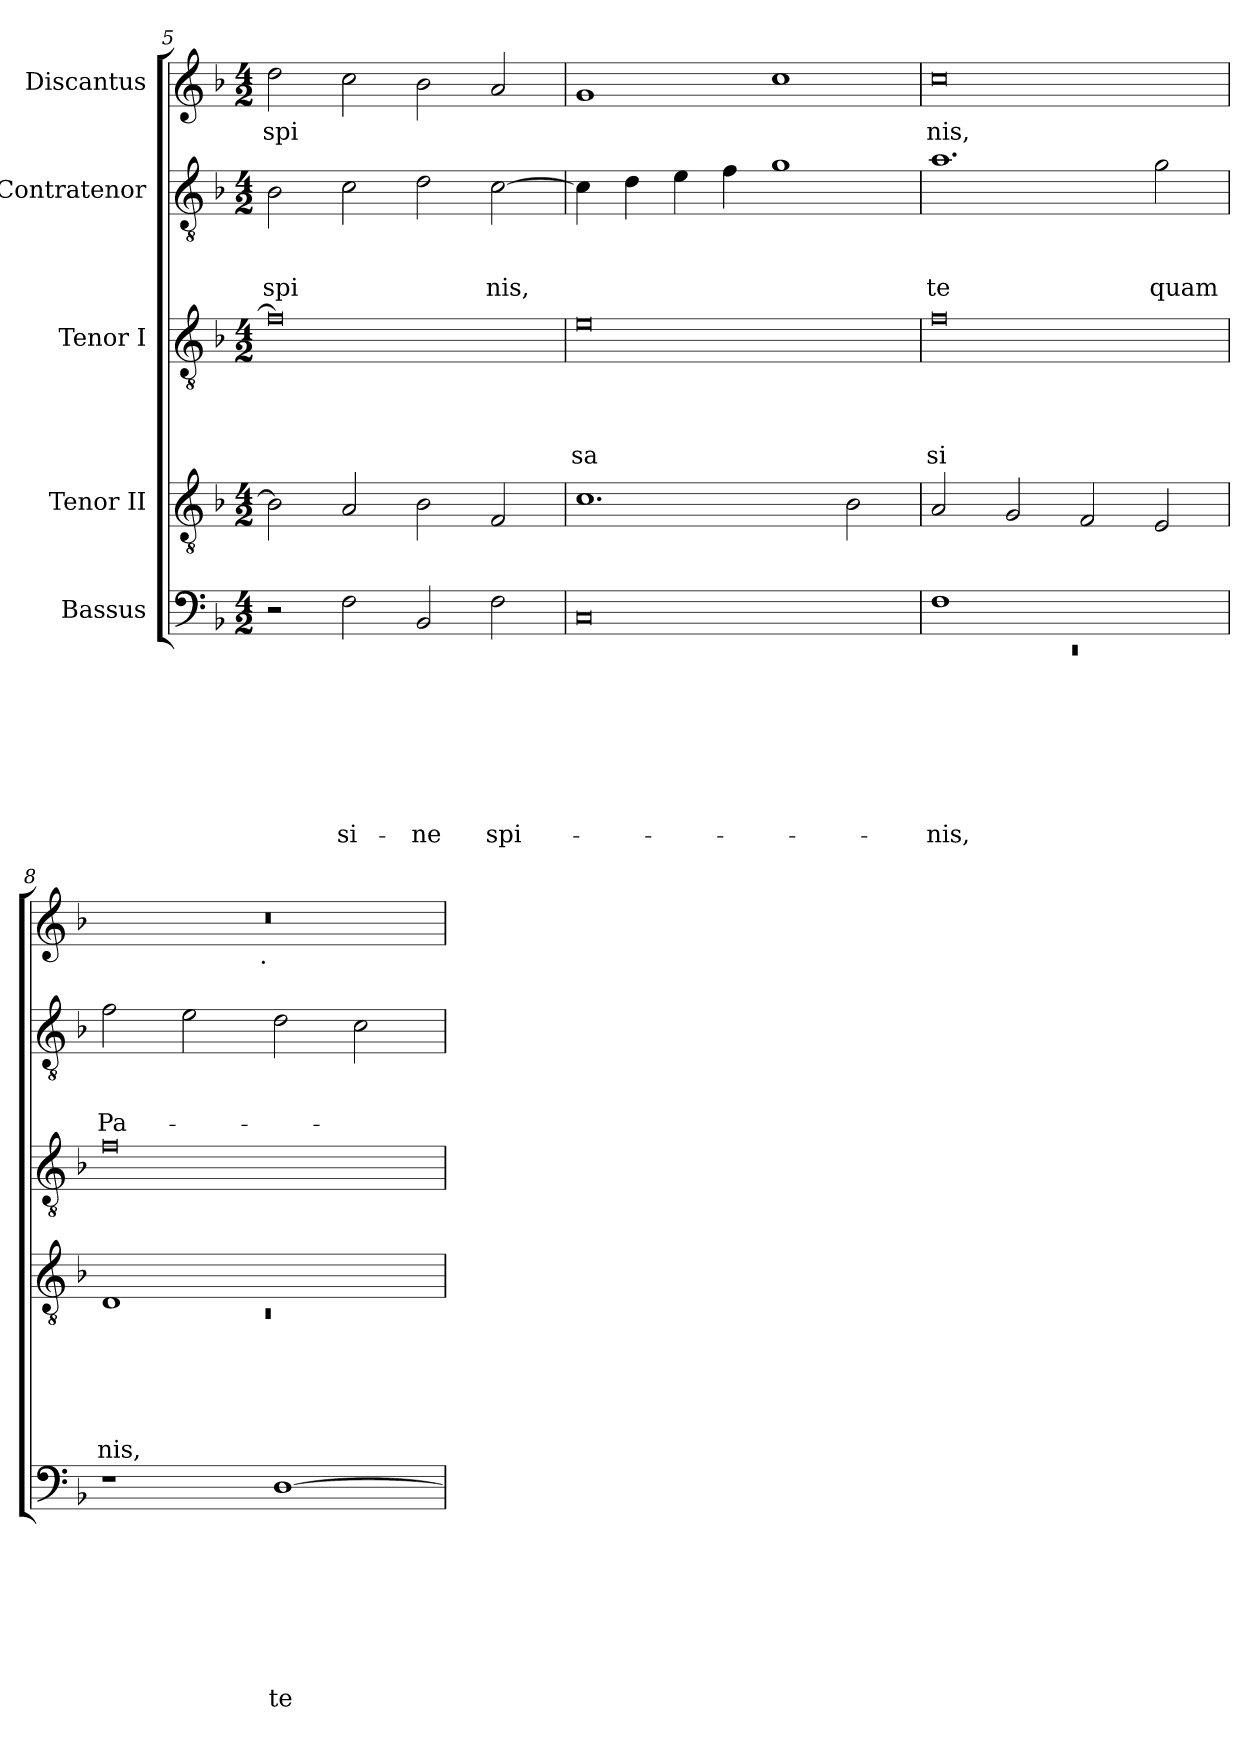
**kern	**text	**text	**text	**text	**text	**text	**text	**text	**kern	**text	**text	**text	**text	**text	**text	**kern	**text	**text	**text	**text	**kern	**text	**text	**text	**kern	**text
*part5	*part5	*part5	*part5	*part5	*part5	*part5	*part5	*part5	*part4	*part4	*part4	*part4	*part4	*part4	*part4	*part3	*part3	*part3	*part3	*part3	*part2	*part2	*part2	*part2	*part1	*part1
*staff5	*staff5	*staff5	*staff5	*staff5	*staff5	*staff5	*staff5	*staff5	*staff4	*staff4	*staff4	*staff4	*staff4	*staff4	*staff4	*staff3	*staff3	*staff3	*staff3	*staff3	*staff2	*staff2	*staff2	*staff2	*staff1	*staff1
*I"Bassus	*	*	*	*	*	*	*	*	*I"Tenor II	*	*	*	*	*	*	*I"Tenor I	*	*	*	*	*I"Contratenor	*	*	*	*I"Discantus	*
*clefF4	*	*	*	*	*	*	*	*	*clefGv2	*	*	*	*	*	*	*clefGv2	*	*	*	*	*clefGv2	*	*	*	*clefG2	*
*k[b-]	*	*	*	*	*	*	*	*	*k[b-]	*	*	*	*	*	*	*k[b-]	*	*	*	*	*k[b-]	*	*	*	*k[b-]	*
*F:	*	*	*	*	*	*	*	*	*F:	*	*	*	*	*	*	*F:	*	*	*	*	*F:	*	*	*	*F:	*
*M4/2	*	*	*	*	*	*	*	*	*M4/2	*	*	*	*	*	*	*M4/2	*	*	*	*	*M4/2	*	*	*	*M4/2	*
=5	=5	=5	=5	=5	=5	=5	=5	=5	=5	=5	=5	=5	=5	=5	=5	=5	=5	=5	=5	=5	=5	=5	=5	=5	=5	=5
!	!	!	!	!	!	!	!	!	!	!	!	!	!	!	!	!	!	!	!	!	!	!	!	!LO:LY:b	!	!LO:LY:b
2r	.	.	.	.	.	.	.	.	2B-\]	.	.	.	.	.	.	0f]	.	.	.	.	2B-\	.	.	spi	2dd>\	spi
!	!	!	!	!	!	!	!	!LO:LY:b	!	!	!	!	!	!	!	!	!	!	!	!	!	!	!	!	!	!
2F\	.	.	.	.	.	.	.	si-	2A/	.	.	.	.	.	.	.	.	.	.	.	2c\	.	.	.	2cc\	.
!	!	!	!	!	!	!	!	!LO:LY:b	!	!	!	!	!	!	!	!	!	!	!	!	!	!	!	!	!	!
2BB-/	.	.	.	.	.	.	.	-ne	2B-\	.	.	.	.	.	.	.	.	.	.	.	2d\	.	.	.	2b-\	.
!	!	!	!	!	!	!	!	!LO:LY:b	!	!	!	!	!	!	!	!	!	!	!	!	!	!	!	!LO:LY:b	!	!
2F\	.	.	.	.	.	.	.	spi-	2F/	.	.	.	.	.	.	.	.	.	.	.	[>2c\	.	.	nis,	2a/	.
=6	=6	=6	=6	=6	=6	=6	=6	=6	=6	=6	=6	=6	=6	=6	=6	=6	=6	=6	=6	=6	=6	=6	=6	=6	=6	=6
!	!	!	!	!	!	!	!	!	!	!	!	!	!	!	!	!	!	!	!	!LO:LY:b	!	!	!	!	!	!
0C	.	.	.	.	.	.	.	.	1.c	.	.	.	.	.	.	0e	.	.	.	sa	4c\]	.	.	.	1g	.
.	.	.	.	.	.	.	.	.	.	.	.	.	.	.	.	.	.	.	.	.	4d\	.	.	.	.	.
.	.	.	.	.	.	.	.	.	.	.	.	.	.	.	.	.	.	.	.	.	4e\	.	.	.	.	.
.	.	.	.	.	.	.	.	.	.	.	.	.	.	.	.	.	.	.	.	.	4f\	.	.	.	.	.
.	.	.	.	.	.	.	.	.	.	.	.	.	.	.	.	.	.	.	.	.	1g	.	.	.	1cc	.
.	.	.	.	.	.	.	.	.	2B-\	.	.	.	.	.	.	.	.	.	.	.	.	.	.	.	.	.
=7	=7	=7	=7	=7	=7	=7	=7	=7	=7	=7	=7	=7	=7	=7	=7	=7	=7	=7	=7	=7	=7	=7	=7	=7	=7	=7
*^	*	*	*	*	*	*	*	*	*	*	*	*	*	*	*	*	*	*	*	*	*	*	*	*	*	*
!	!LO:N:vis=1	!	!	!	!	!	!	!	!LO:LY:b	!	!	!	!	!	!	!	!	!	!	!	!LO:LY:b	!	!	!	!LO:LY:b	!	!LO:LY:b
1F	0rEE	.	.	.	.	.	.	.	-nis,	2A/	.	.	.	.	.	.	0f	.	.	.	si	1.a	.	.	te	0cc	nis,
.	.	.	.	.	.	.	.	.	.	2G/	.	.	.	.	.	.	.	.	.	.	.	.	.	.	.	.	.
1ryy	.	.	.	.	.	.	.	.	.	2F/	.	.	.	.	.	.	.	.	.	.	.	.	.	.	.	.	.
!	!	!	!	!	!	!	!	!	!	!	!	!	!	!	!	!	!	!	!	!	!	!	!	!	!LO:LY:b	!	!
.	.	.	.	.	.	.	.	.	.	2E/	.	.	.	.	.	.	.	.	.	.	.	2g\	.	.	quam	.	.
*v	*v	*	*	*	*	*	*	*	*	*	*	*	*	*	*	*	*	*	*	*	*	*	*	*	*	*	*
!!LO:LB:g=z
=8	=8	=8	=8	=8	=8	=8	=8	=8	=8	=8	=8	=8	=8	=8	=8	=8	=8	=8	=8	=8	=8	=8	=8	=8	=8	=8
*	*	*	*	*	*	*	*	*	*^	*	*	*	*	*	*	*	*	*	*	*	*	*	*	*	*	*
!	!	!	!	!	!	!	!	!	!	!LO:N:vis=1	!	!	!	!	!	!LO:LY:b	!	!	!	!	!	!	!	!	!LO:LY:b	!	!
*	*	*	*	*	*	*	*	*	*	*	*	*	*	*	*	*	*	*	*	*	*	*	*	*	*	*^	*
1r	.	.	.	.	.	.	.	.	1D	0rC	.	.	.	.	.	-nis,	0f	.	.	.	.	2f\	.	.	Pa-	0r	2ryy	.
.	.	.	.	.	.	.	.	.	.	.	.	.	.	.	.	.	.	.	.	.	.	2e\	.	.	.	.	4...ryy	.
!	!	!	!	!	!	!	!	!	!	!	!	!	!	!	!	!	!	!	!	!	!	!	!	!	!	!	!LO:TX:b:t=.	!
.	.	.	.	.	.	.	.	.	.	.	.	.	.	.	.	.	.	.	.	.	.	.	.	.	.	.	1ryy	.
!	!	!	!	!	!	!	!	!LO:LY:b	!	!	!	!	!	!	!	!	!	!	!	!	!	!	!	!	!	!	!	!
[>1D	.	.	.	.	.	.	.	te	1ryy	.	.	.	.	.	.	.	.	.	.	.	.	2d\	.	.	.	.	.	.
.	.	.	.	.	.	.	.	.	.	.	.	.	.	.	.	.	.	.	.	.	.	2c\	.	.	.	.	.	.
.	.	.	.	.	.	.	.	.	.	.	.	.	.	.	.	.	.	.	.	.	.	.	.	.	.	.	32ryy	.
*	*	*	*	*	*	*	*	*	*v	*v	*	*	*	*	*	*	*	*	*	*	*	*	*	*	*	*v	*v	*
=	=	=	=	=	=	=	=	=	=	=	=	=	=	=	=	=	=	=	=	=	=	=	=	=	=	=
*-	*-	*-	*-	*-	*-	*-	*-	*-	*-	*-	*-	*-	*-	*-	*-	*-	*-	*-	*-	*-	*-	*-	*-	*-	*-	*-
